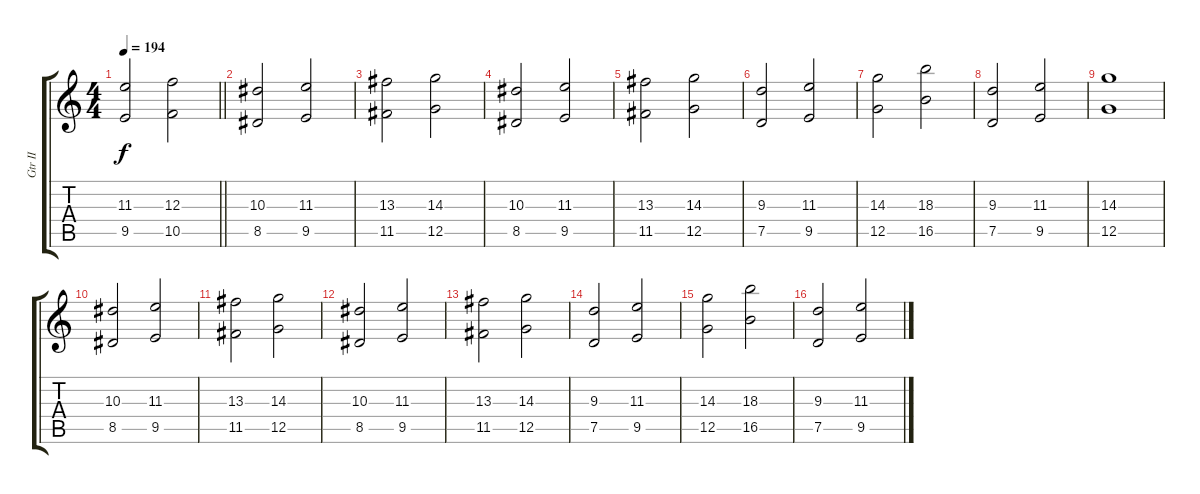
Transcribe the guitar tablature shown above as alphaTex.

\track ("Gtr II" "Gtr II") {instrument overdrivenguitar}
\staff {score tabs}
\tuning (D4 A3 F3 C3 G2 D2) {hide}
\ts (4 4)
\tempo 194
\clef g2
\barLineRight lightlight
\ks c
(11.3 9.5).2{dy f} (12.3 10.5).2 |
(10.3 8.5).2{volume 16} (11.3 9.5).2 |
(13.3 11.5).2 (14.3 12.5).2 |
(10.3 8.5).2 (11.3 9.5).2 |
(13.3 11.5).2 (14.3 12.5).2 |
(9.3 7.5).2 (11.3 9.5).2 |
(14.3 12.5).2 (18.3 16.5).2 |
(9.3 7.5).2 (11.3 9.5).2 |
(14.3 12.5).1 |
(10.3 8.5).2 (11.3 9.5).2 |
(13.3 11.5).2 (14.3 12.5).2 |
(10.3 8.5).2 (11.3 9.5).2 |
(13.3 11.5).2 (14.3 12.5).2 |
(9.3 7.5).2 (11.3 9.5).2 |
(14.3 12.5).2 (18.3 16.5).2 |
(9.3 7.5).2 (11.3 9.5).2
